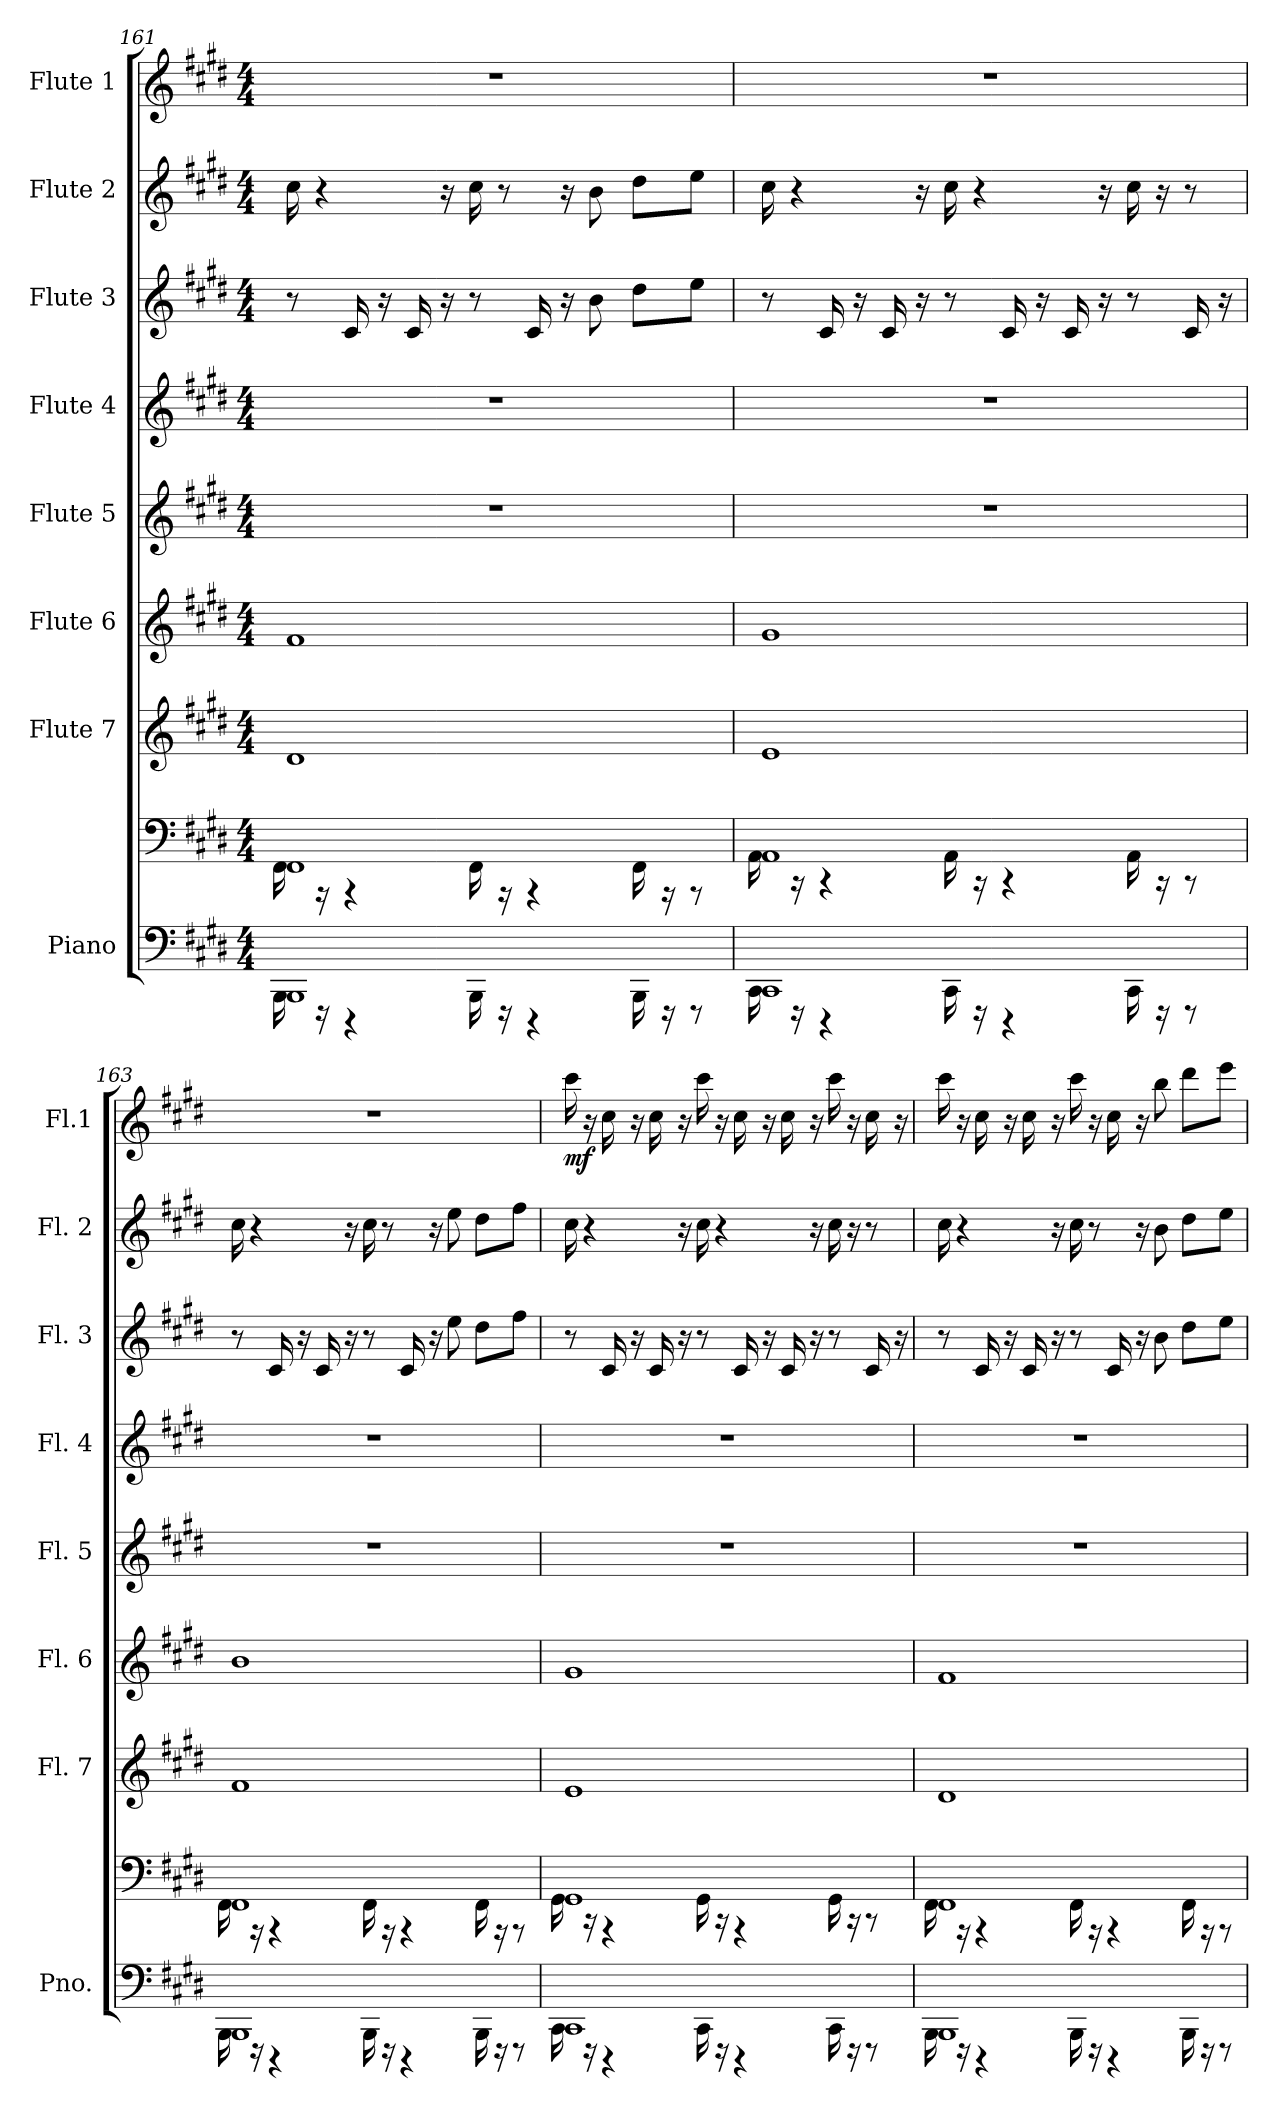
**kern	**kern	**kern	**kern	**kern	**kern	**kern	**kern	**kern	**dynam
*part8	*part8	*part7	*part6	*part5	*part4	*part3	*part2	*part1	*part1
*staff9	*staff8	*staff7	*staff6	*staff5	*staff4	*staff3	*staff2	*staff1	*staff1
*I"Piano	*	*I"Flute 7	*I"Flute 6	*I"Flute 5	*I"Flute 4	*I"Flute 3	*I"Flute 2	*I"Flute 1	*
*I'Pno.	*	*I'Fl. 7	*I'Fl. 6	*I'Fl. 5	*I'Fl. 4	*I'Fl. 3	*I'Fl. 2	*I'Fl.1	*
*clefF4	*clefF4	*clefG2	*clefG2	*clefG2	*clefG2	*clefG2	*clefG2	*clefG2	*
*k[f#c#g#d#]	*k[f#c#g#d#]	*k[f#c#g#d#]	*k[f#c#g#d#]	*k[f#c#g#d#]	*k[f#c#g#d#]	*k[f#c#g#d#]	*k[f#c#g#d#]	*k[f#c#g#d#]	*
*M4/4	*M4/4	*M4/4	*M4/4	*M4/4	*M4/4	*M4/4	*M4/4	*M4/4	*
=161	=161	=161	=161	=161	=161	=161	=161	=161	=161
*^	*^	*	*	*	*	*	*	*	*
1BBB	16BBB\	1FF#	16FF#\	1d#	1f#	1r	1r	8r	16cc#\	1r	.
.	16r	.	16r	.	.	.	.	.	4r	.	.
.	4r	.	4r	.	.	.	.	16c#/	.	.	.
.	.	.	.	.	.	.	.	16r	.	.	.
.	.	.	.	.	.	.	.	16c#/	.	.	.
.	.	.	.	.	.	.	.	16r	16r	.	.
.	16BBB\	.	16FF#\	.	.	.	.	8r	16cc#\	.	.
.	16r	.	16r	.	.	.	.	.	8r	.	.
.	4r	.	4r	.	.	.	.	16c#/	.	.	.
.	.	.	.	.	.	.	.	16r	16r	.	.
.	.	.	.	.	.	.	.	8b\	8b\	.	.
.	16BBB\	.	16FF#\	.	.	.	.	8dd#\L	8dd#\L	.	.
.	16r	.	16r	.	.	.	.	.	.	.	.
.	8r	.	8r	.	.	.	.	8ee\J	8ee\J	.	.
!!LO:PB:g=z
=162	=162	=162	=162	=162	=162	=162	=162	=162	=162	=162	=162
1CC#	16CC#\	1AA	16AA\	1e	1g#	1r	1r	8r	16cc#\	1r	.
.	16r	.	16r	.	.	.	.	.	4r	.	.
.	4r	.	4r	.	.	.	.	16c#/	.	.	.
.	.	.	.	.	.	.	.	16r	.	.	.
.	.	.	.	.	.	.	.	16c#/	.	.	.
.	.	.	.	.	.	.	.	16r	16r	.	.
.	16CC#\	.	16AA\	.	.	.	.	8r	16cc#\	.	.
.	16r	.	16r	.	.	.	.	.	4r	.	.
.	4r	.	4r	.	.	.	.	16c#/	.	.	.
.	.	.	.	.	.	.	.	16r	.	.	.
.	.	.	.	.	.	.	.	16c#/	.	.	.
.	.	.	.	.	.	.	.	16r	16r	.	.
.	16CC#\	.	16AA\	.	.	.	.	8r	16cc#\	.	.
.	16r	.	16r	.	.	.	.	.	16r	.	.
.	8r	.	8r	.	.	.	.	16c#/	8r	.	.
.	.	.	.	.	.	.	.	16r	.	.	.
=163	=163	=163	=163	=163	=163	=163	=163	=163	=163	=163	=163
1BBB	16BBB\	1FF#	16FF#\	1f#	1b	1r	1r	8r	16cc#\	1r	.
.	16r	.	16r	.	.	.	.	.	4r	.	.
.	4r	.	4r	.	.	.	.	16c#/	.	.	.
.	.	.	.	.	.	.	.	16r	.	.	.
.	.	.	.	.	.	.	.	16c#/	.	.	.
.	.	.	.	.	.	.	.	16r	16r	.	.
.	16BBB\	.	16FF#\	.	.	.	.	8r	16cc#\	.	.
.	16r	.	16r	.	.	.	.	.	8r	.	.
.	4r	.	4r	.	.	.	.	16c#/	.	.	.
.	.	.	.	.	.	.	.	16r	16r	.	.
.	.	.	.	.	.	.	.	8ee\	8ee\	.	.
.	16BBB\	.	16FF#\	.	.	.	.	8dd#\L	8dd#\L	.	.
.	16r	.	16r	.	.	.	.	.	.	.	.
.	8r	.	8r	.	.	.	.	8ff#\J	8ff#\J	.	.
=164	=164	=164	=164	=164	=164	=164	=164	=164	=164	=164	=164
!	!	!	!	!	!	!	!	!	!	!	!LO:DY:b
1CC#	16CC#\	1GG#	16GG#\	1e	1g#	1r	1r	8r	16cc#\	16ccc#\	mf
.	16r	.	16r	.	.	.	.	.	4r	16r	.
.	4r	.	4r	.	.	.	.	16c#/	.	16cc#\	.
.	.	.	.	.	.	.	.	16r	.	16r	.
.	.	.	.	.	.	.	.	16c#/	.	16cc#\	.
.	.	.	.	.	.	.	.	16r	16r	16r	.
.	16CC#\	.	16GG#\	.	.	.	.	8r	16cc#\	16ccc#\	.
.	16r	.	16r	.	.	.	.	.	4r	16r	.
.	4r	.	4r	.	.	.	.	16c#/	.	16cc#\	.
.	.	.	.	.	.	.	.	16r	.	16r	.
.	.	.	.	.	.	.	.	16c#/	.	16cc#\	.
.	.	.	.	.	.	.	.	16r	16r	16r	.
.	16CC#\	.	16GG#\	.	.	.	.	8r	16cc#\	16ccc#\	.
.	16r	.	16r	.	.	.	.	.	16r	16r	.
.	8r	.	8r	.	.	.	.	16c#/	8r	16cc#\	.
.	.	.	.	.	.	.	.	16r	.	16r	.
!!LO:PB:g=z
=165	=165	=165	=165	=165	=165	=165	=165	=165	=165	=165	=165
1BBB	16BBB\	1FF#	16FF#\	1d#	1f#	1r	1r	8r	16cc#\	16ccc#\	.
.	16r	.	16r	.	.	.	.	.	4r	16r	.
.	4r	.	4r	.	.	.	.	16c#/	.	16cc#\	.
.	.	.	.	.	.	.	.	16r	.	16r	.
.	.	.	.	.	.	.	.	16c#/	.	16cc#\	.
.	.	.	.	.	.	.	.	16r	16r	16r	.
.	16BBB\	.	16FF#\	.	.	.	.	8r	16cc#\	16ccc#\	.
.	16r	.	16r	.	.	.	.	.	8r	16r	.
.	4r	.	4r	.	.	.	.	16c#/	.	16cc#\	.
.	.	.	.	.	.	.	.	16r	16r	16r	.
.	.	.	.	.	.	.	.	8b\	8b\	8bb\	.
.	16BBB\	.	16FF#\	.	.	.	.	8dd#\L	8dd#\L	8ddd#\L	.
.	16r	.	16r	.	.	.	.	.	.	.	.
.	8r	.	8r	.	.	.	.	8ee\J	8ee\J	8eee\J	.
*v	*v	*	*	*	*	*	*	*	*	*	*
*	*v	*v	*	*	*	*	*	*	*	*
=	=	=	=	=	=	=	=	=	=
*-	*-	*-	*-	*-	*-	*-	*-	*-	*-
